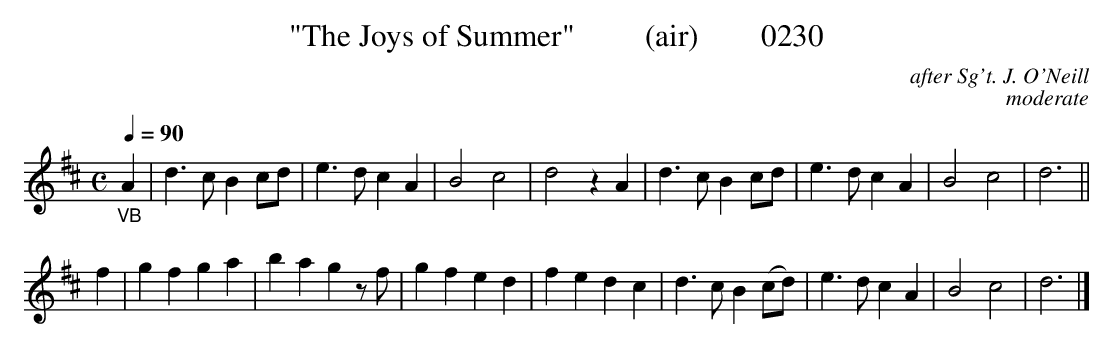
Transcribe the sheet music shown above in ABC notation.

X:1
T:"The Joys of Summer"         (air)        0230
C:after Sg't. J. O'Neill
C:moderate
Q:1/4=90
M:C
L:1/8
K:D
"_VB"A2|d3c B2cd|e3d c2A2|B4c4|d4z2A2|d3c B2cd|e3d c2A2|B4c4|d6||
f2|g2f2g2a2|b2a2g2zf|g2f2e2d2|f2e2d2c2|d3c B2(cd)|e3d c2A2|B4c4|d6|]
